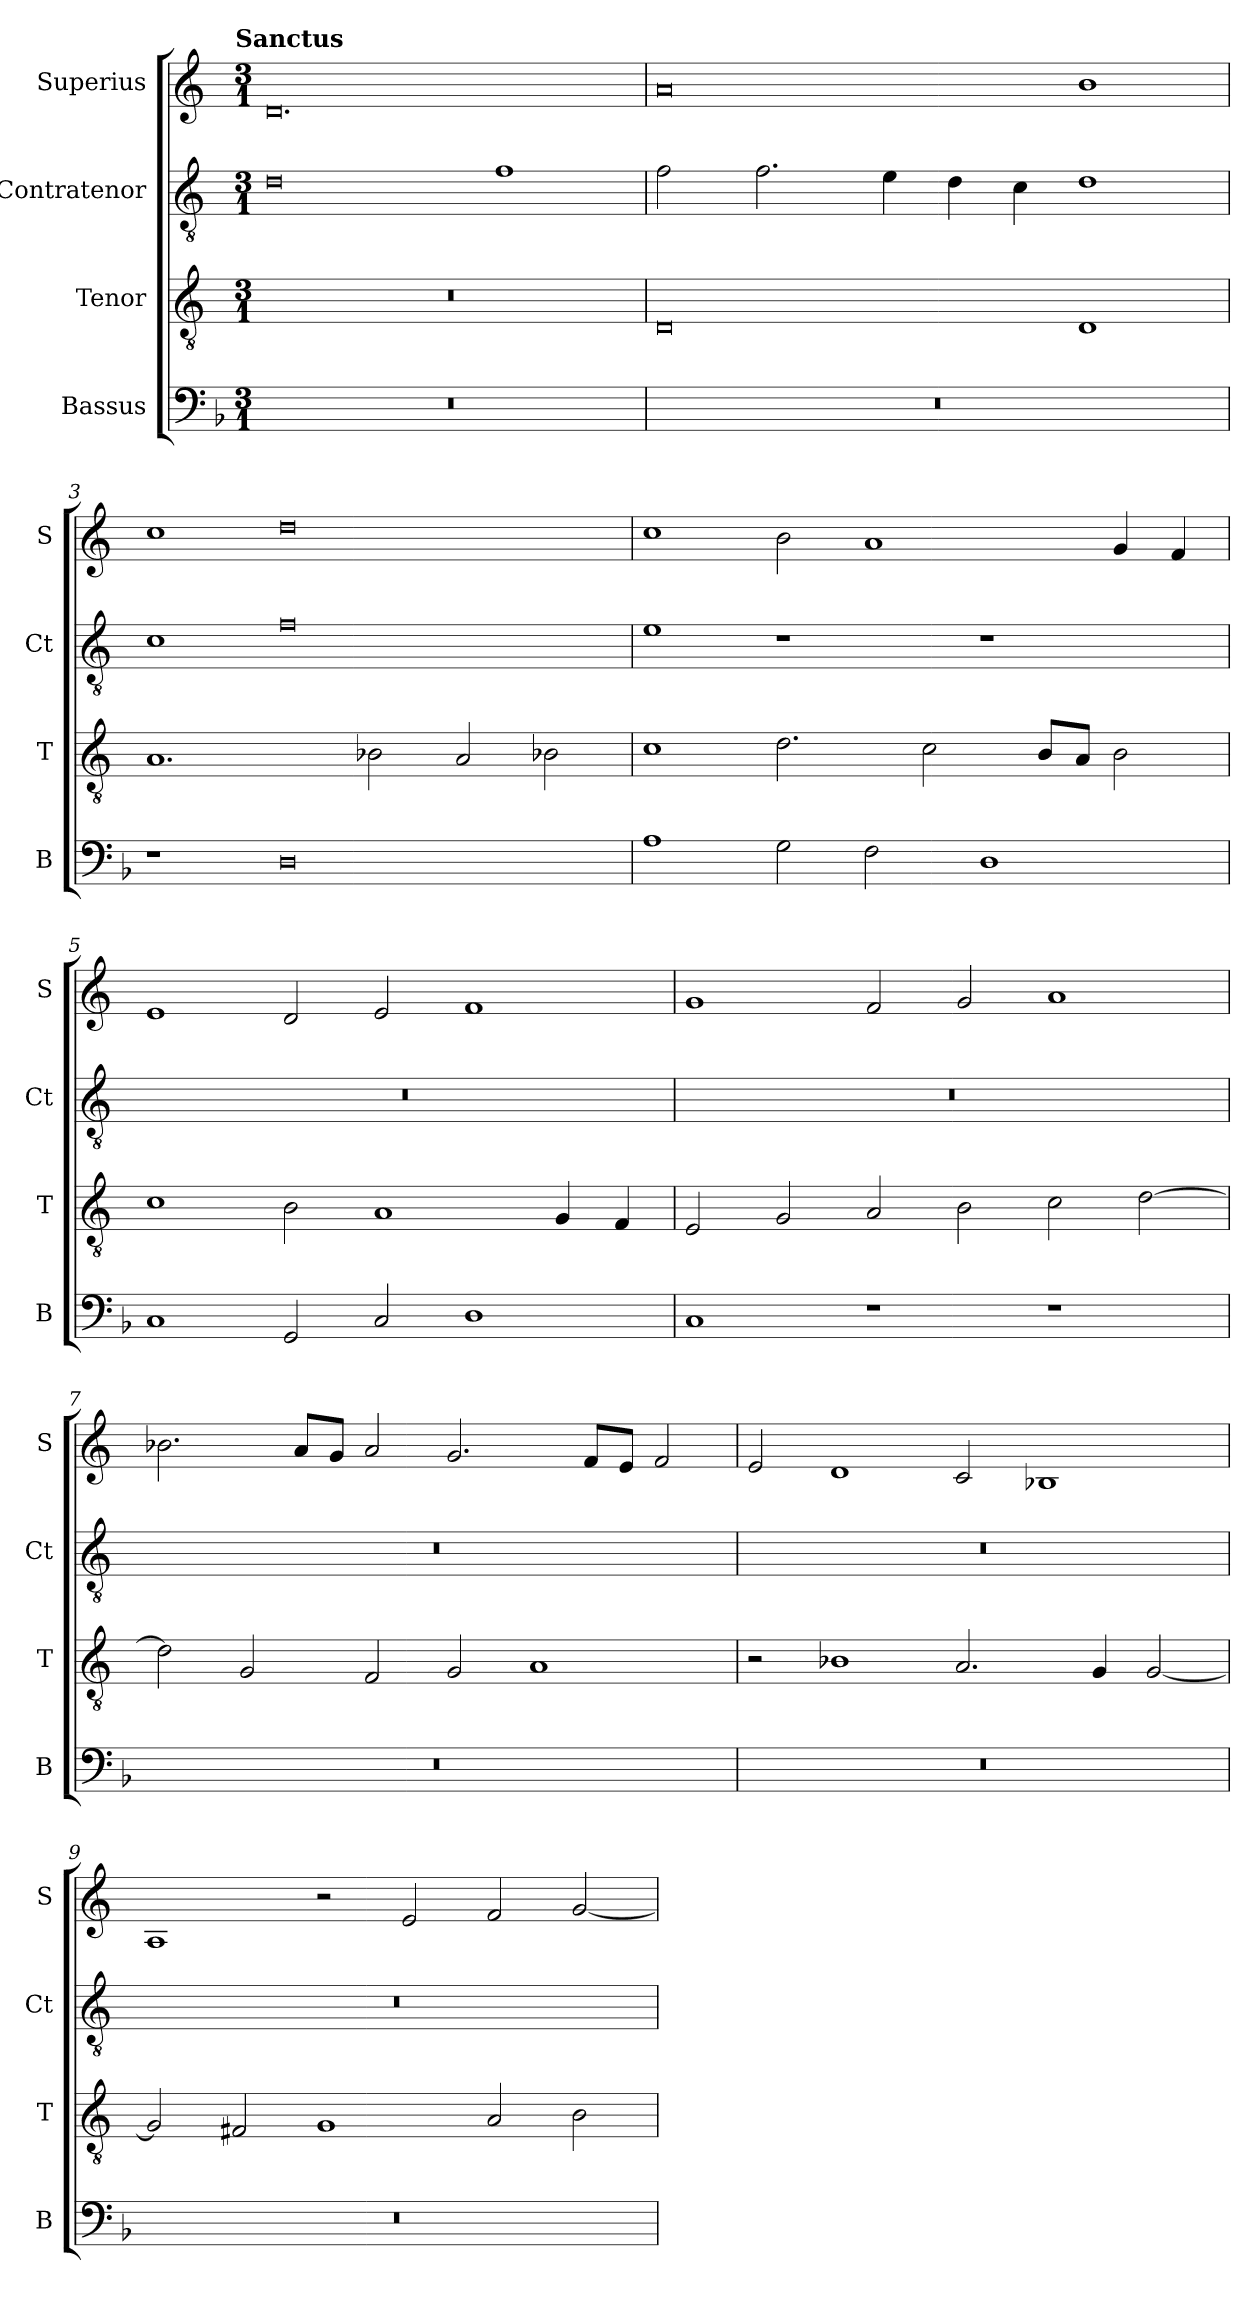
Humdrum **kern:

**kern	**kern	**kern	**kern
*part4	*part3	*part2	*part1
*staff4	*staff3	*staff2	*staff1
*I"Bassus	*I"Tenor	*I"Contratenor	*I"Superius
*I'B	*I'T	*I'Ct	*I'S
*clefF4	*clefGv2	*clefGv2	*clefG2
*k[b-]	*k[]	*k[]	*k[]
!!LO:TX:omd:t=Sanctus
*M3/1	*M3/1	*M3/1	*M3/1
=1	=1	=1	=1
0.r	0.r	0d	0.d
.	.	1f	.
=2	=2	=2	=2
0.r	0D	2f	0a
.	.	2.f	.
.	.	4e	.
.	.	4d	.
.	.	4c	.
.	1D	1d	1b
=3	=3	=3	=3
1r	1.A	1c	1cc
0D	.	0f	0dd
.	2B-X	.	.
.	2A	.	.
.	2B-X	.	.
=4	=4	=4	=4
1A	1c	1e	1cc
2G	2.d	1r	2b
2F	.	.	1a
.	2c	.	.
1D	.	1r	.
.	8BL	.	.
.	8AJ	.	.
.	2B	.	4g
.	.	.	4f
=5	=5	=5	=5
1C	1c	0.r	1e
2GG	2B	.	2d
2C	1A	.	2e
1D	.	.	1f
.	4G	.	.
.	4F	.	.
=6	=6	=6	=6
1C	2E	0.r	1g
.	2G	.	.
1r	2A	.	2f
.	2B	.	2g
1r	2c	.	1a
.	[2d	.	.
=7	=7	=7	=7
0.r	2d]	0.r	2.b-X
.	2G	.	.
.	.	.	8aL
.	.	.	8gJ
.	2F	.	2a
.	2G	.	2.g
.	1A	.	.
.	.	.	8fL
.	.	.	8eJ
.	.	.	2f
=8	=8	=8	=8
0.r	2r	0.r	2e
.	1B-X	.	1d
.	2.A	.	2c
.	.	.	1B-X
.	4G	.	.
.	[2G	.	.
=9	=9	=9	=9
0.r	2G]	0.r	1A
.	2F#X	.	.
.	1G	.	2r
.	.	.	2e
.	2A	.	2f
.	2B	.	[2g
=	=	=	=
*-	*-	*-	*-
